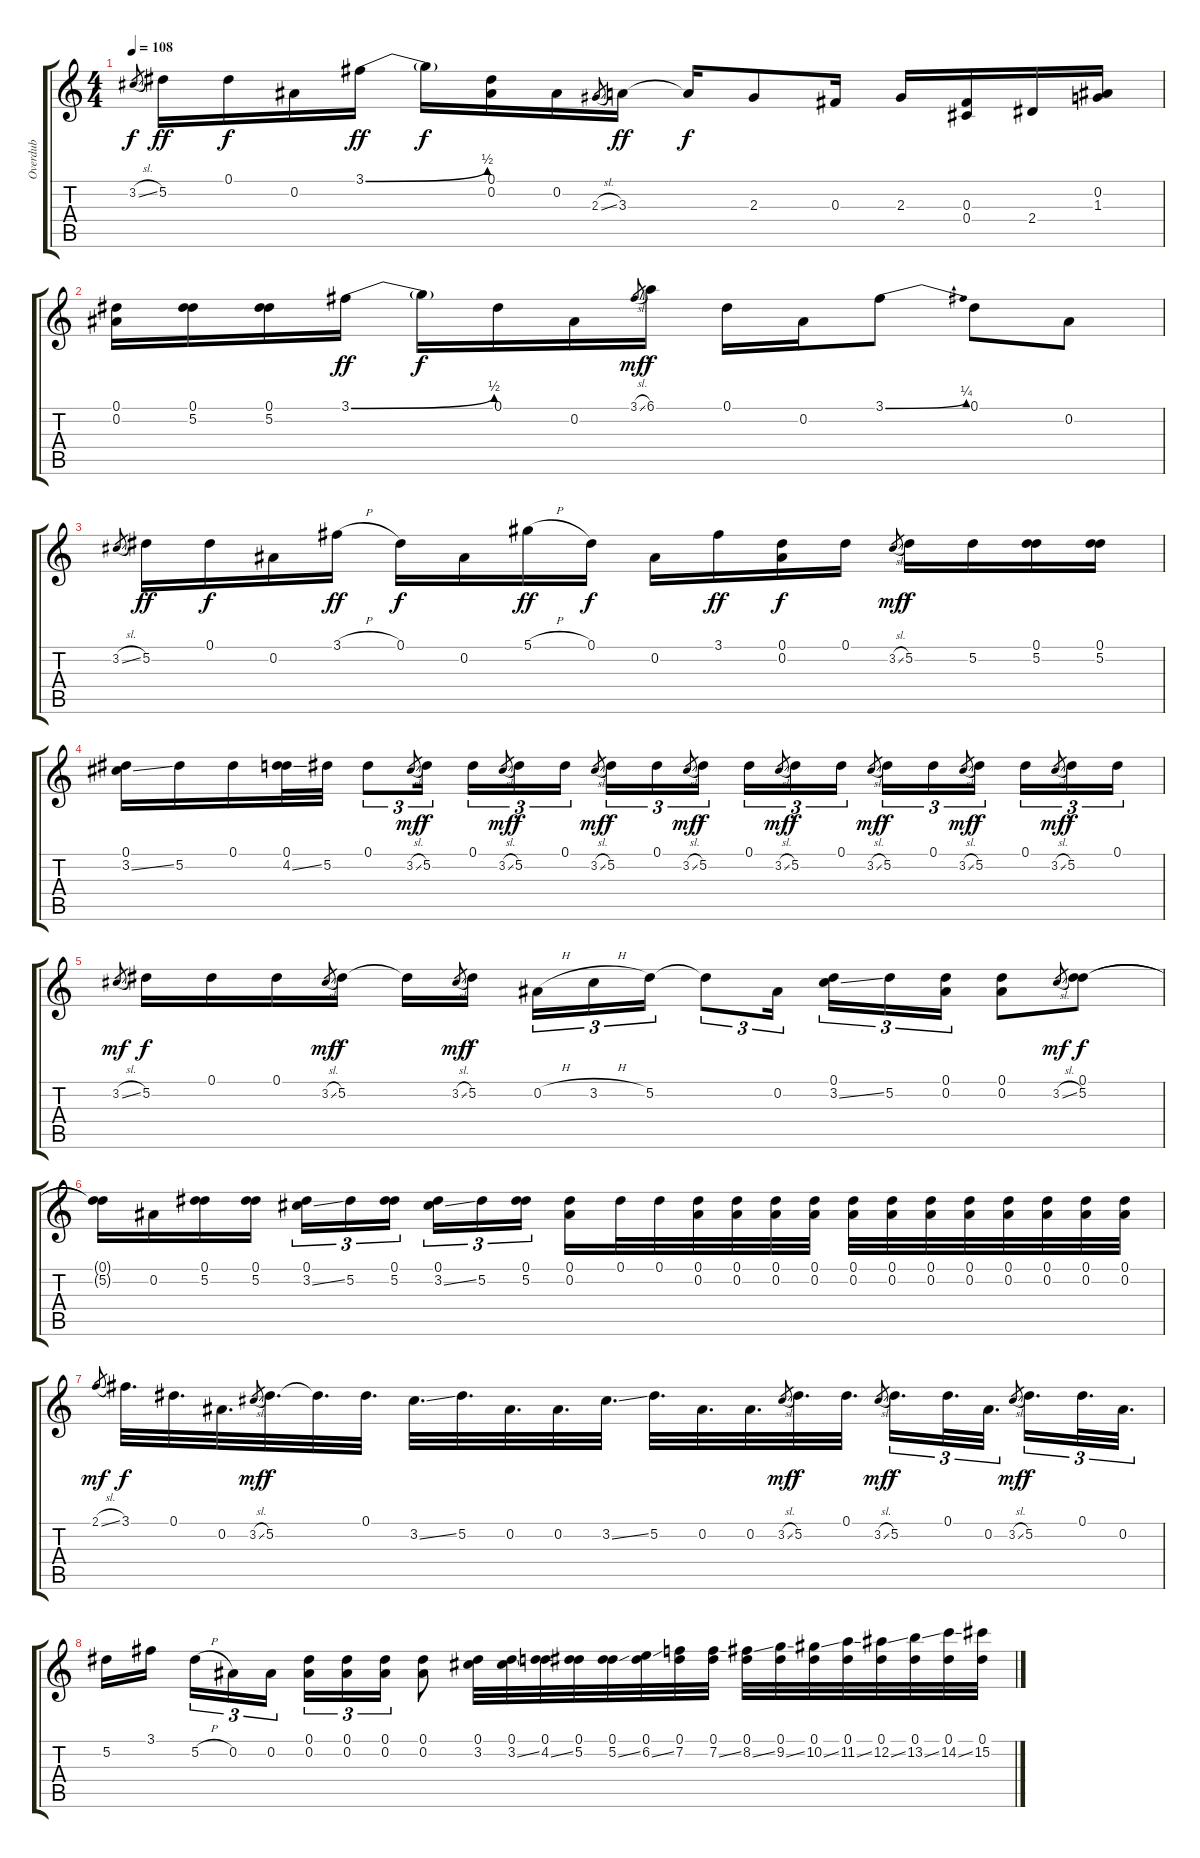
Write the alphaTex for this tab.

\track ("Overdub" "Overdub") {instrument fretlessbass}
\staff {score tabs}
\tuning (Eb4 Bb3 Gb3 Db3 Ab2 Eb2) {hide}
\ts (4 4)
\tempo 108
\clef g2
\ks c
3.2{sl}.8{gr dy f} 5.2.16{dy ff} 0.1.16{dy f} 0.2.16 3.1{be (bend 0 0 60 2)}.16{dy ff} 3.1{t}.16{dy f} (0.1 0.2).16 0.2.16 2.3{sl}.8{gr} 3.3.16{dy ff} 3.3{t}.16{dy f} 2.3.8 0.3.16 2.3.16 (0.3 0.4).16 2.4.16 (0.2 1.3).16 |
(0.1 0.2).16 (0.1 5.2).16 (0.1 5.2).16 3.1{be (bend 0 0 60 2)}.16{dy ff} 3.1{t}.16{dy f} 0.1.16 0.2.16 3.1{sl}.8{gr dy mf} 6.1.16{dy f} 0.1.16 0.2.16 3.1{be (bend 0 0 60 1)}.8 0.1.8 0.2.8 |
3.2{sl}.8{gr} 5.2.16{dy ff} 0.1.16{dy f} 0.2.16 3.1{h}.16{dy ff} 0.1.16{dy f} 0.2.16 5.1{h}.16{dy ff} 0.1.16{dy f} 0.2.16 3.1.16{dy ff} (0.1 0.2).16{dy f} 0.1.16 3.2{sl}.8{gr dy mf} 5.2.16{dy f} 5.2.16 (0.1 5.2).16 (0.1 5.2).16 |
(0.1 3.2{ss}).16 5.2.16 0.1.16 (0.1 4.2{ss}).32 5.2.32 0.1.8{tu (3 2)} 3.2{sl}.8{gr dy mf} 5.2.16{tu (3 2) dy f} 0.1.16{tu (3 2)} 3.2{sl}.8{gr dy mf} 5.2.16{tu (3 2) dy f} 0.1.16{tu (3 2)} 3.2{sl}.8{gr dy mf} 5.2.16{tu (3 2) dy f} 0.1.16{tu (3 2)} 3.2{sl}.8{gr dy mf} 5.2.16{tu (3 2) dy f} 0.1.16{tu (3 2)} 3.2{sl}.8{gr dy mf} 5.2.16{tu (3 2) dy f} 0.1.16{tu (3 2)} 3.2{sl}.8{gr dy mf} 5.2.16{tu (3 2) dy f} 0.1.16{tu (3 2)} 3.2{sl}.8{gr dy mf} 5.2.16{tu (3 2) dy f} 0.1.16{tu (3 2)} 3.2{sl}.8{gr dy mf} 5.2.16{tu (3 2) dy f} 0.1.16{tu (3 2)} |
3.2{sl}.8{gr dy mf} 5.2.16{dy f} 0.1.16 0.1.16 3.2{sl}.8{gr dy mf} 5.2.16{dy f} 5.2{t}.16 3.2{sl}.8{gr dy mf} 5.2.16{dy f} 0.2{h}.16{tu (3 2)} 3.2{h}.16{tu (3 2)} 5.2.16{tu (3 2)} 5.2{t}.8{tu (3 2)} 0.2.16{tu (3 2)} (0.1 3.2{ss}).16{tu (3 2)} 5.2.16{tu (3 2)} (0.1 0.2).16{tu (3 2)} (0.1 0.2).8 3.2{sl}.8{gr dy mf} (0.1 5.2).8{dy f} |
(0.1{t} 5.2{t}).16 0.2.16 (0.1 5.2).16 (0.1 5.2).16 (0.1 3.2{ss}).16{tu (3 2)} 5.2.16{tu (3 2)} (0.1 5.2).16{tu (3 2)} (0.1 3.2{ss}).16{tu (3 2)} 5.2.16{tu (3 2)} (0.1 5.2).16{tu (3 2)} (0.1 0.2).16 0.1.32 0.1.32 (0.1 0.2).32 (0.1 0.2).32 (0.1 0.2).32 (0.1 0.2).32 (0.1 0.2).32 (0.1 0.2).32 (0.1 0.2).32 (0.1 0.2).32 (0.1 0.2).32 (0.1 0.2).32 (0.1 0.2).32 (0.1 0.2).32 |
2.1{sl}.8{gr dy mf} 3.1.32{d dy f} 0.1.32{d} 0.2.32{d} 3.2{sl}.8{gr dy mf} 5.2.32{d dy f} 5.2{t}.32{d} 0.1.32{d} 3.2{ss}.32{d} 5.2.32{d} 0.2.32{d} 0.2.32{d} 3.2{ss}.32{d} 5.2.32{d} 0.2.32{d} 0.2.32{d} 3.2{sl}.8{gr dy mf} 5.2.32{d dy f} 0.1.32{d} 3.2{sl}.8{gr dy mf} 5.2.16{d tu (3 2) dy f} 0.1.32{d tu (3 2)} 0.2.32{d tu (3 2)} 3.2{sl}.8{gr dy mf} 5.2.16{d tu (3 2) dy f} 0.1.32{d tu (3 2)} 0.2.32{d tu (3 2)} |
5.2.16 3.1.16 5.2{h}.16{tu (3 2)} 0.2.16{tu (3 2)} 0.2.16{tu (3 2)} (0.1 0.2).16{tu (3 2)} (0.1 0.2).16{tu (3 2)} (0.1 0.2).16{tu (3 2)} (0.1 0.2).8 (0.1 3.2).32 (0.1 3.2{ss}).32 (0.1 4.2{ss}).32 (0.1 5.2).32 (0.1 5.2{ss}).32 (0.1 6.2{ss}).32 (0.1 7.2).32 (0.1 7.2{ss}).32 (0.1 8.2{ss}).32 (0.1 9.2{ss}).32 (0.1 10.2{ss}).32 (0.1 11.2{ss}).32 (0.1 12.2{ss}).32 (0.1 13.2{ss}).32 (0.1 14.2{ss}).32 (0.1 15.2{ss}).32
